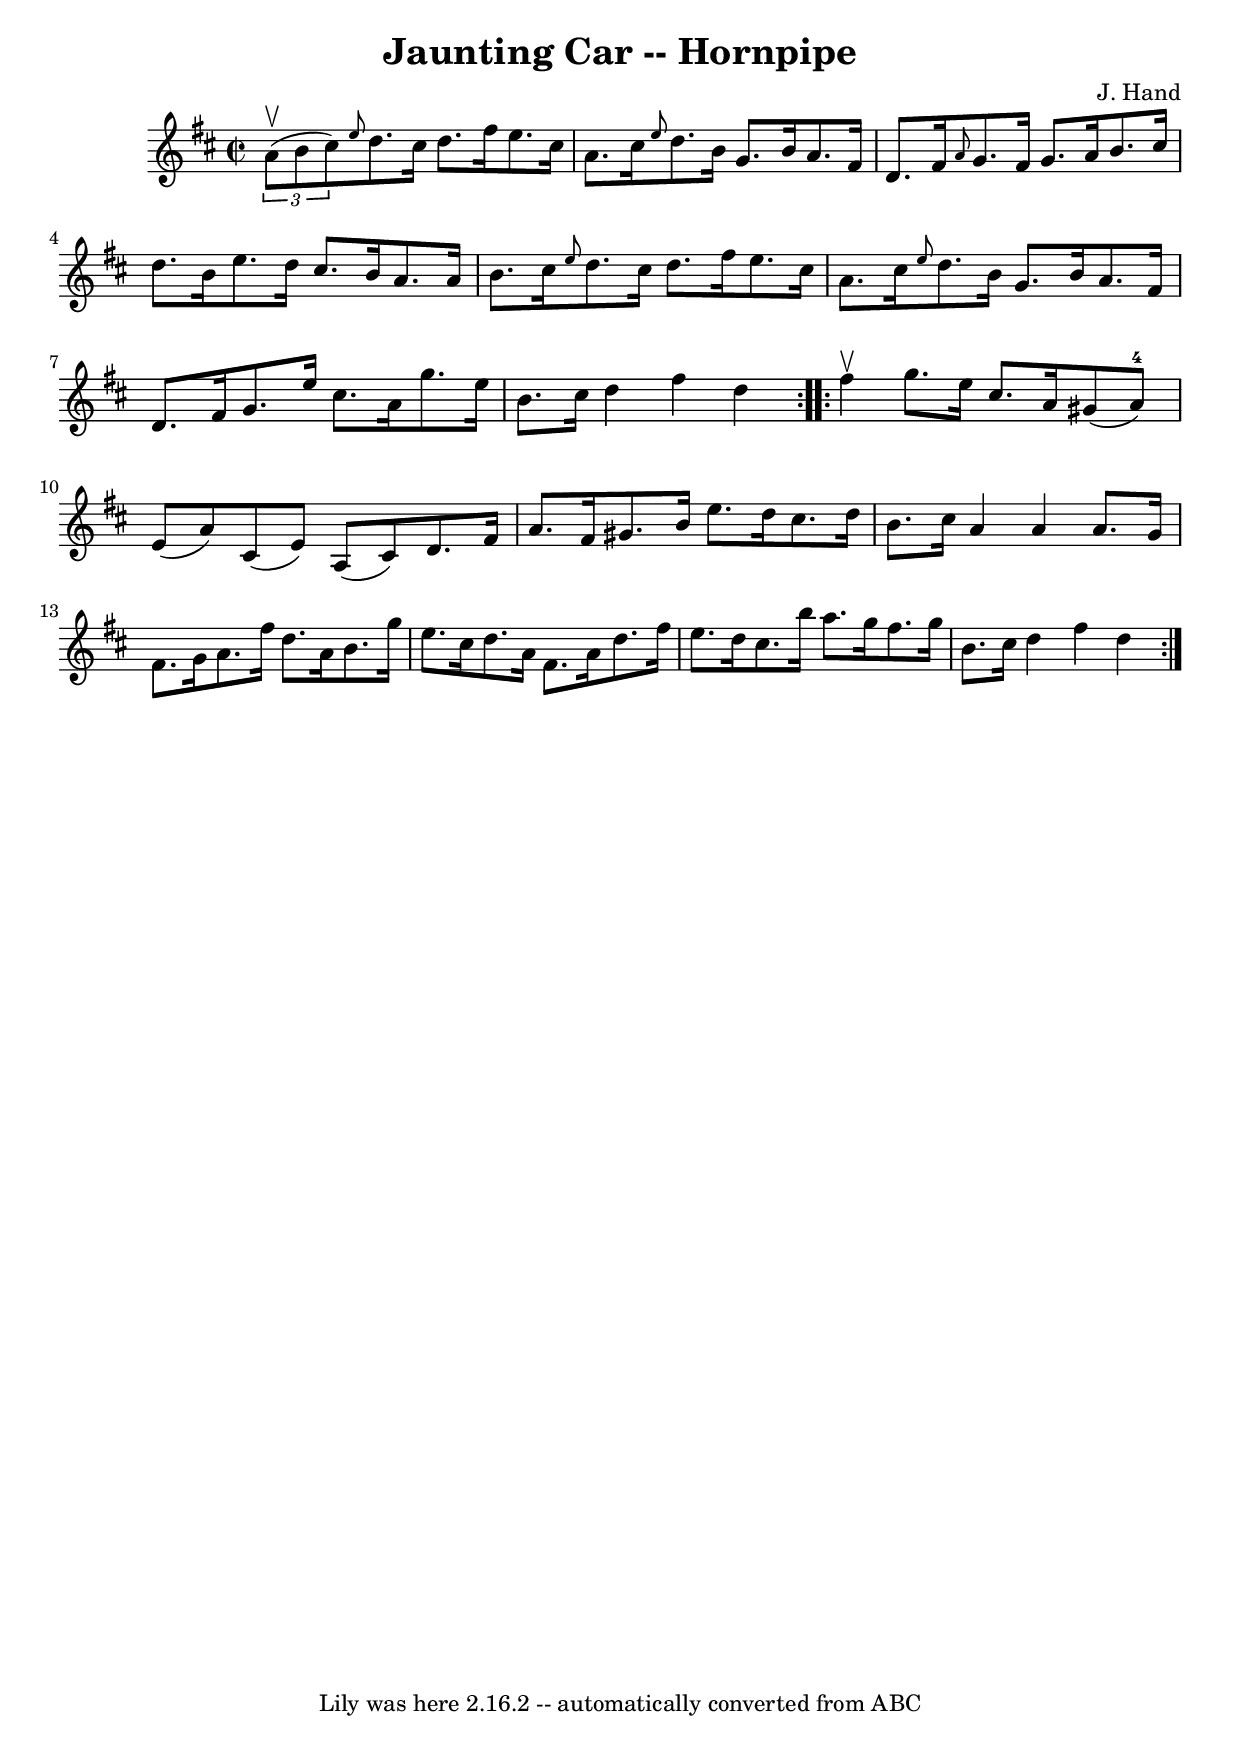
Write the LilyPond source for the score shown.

\version "2.16.2"
\include "Mammoth.ily"
\header {
  %% book = "Cole's 1000 Fiddle Tunes"
 composer = "J. Hand"
 crossRefNumber = "1"
 footnotes = ""
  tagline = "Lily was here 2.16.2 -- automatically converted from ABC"
  title = "Jaunting Car -- Hornpipe"

}
voicedefault =  {



  \repeat volta 2 {

    \override Staff.TimeSignature #'style = #'C
    \time 2/2 
    \key d \major
    \times 2/3 { a'8 (^\upbow b'8 cs''8)  	       }   |
    \grace { e''8  
	   } d''8. cs''16 d''8. fs''16 e''8. cs''16 a'8. cs''16   |
    \grace { e''8  
	   } d''8. b'16 g'8. b'16 a'8. fs'16 d'8. fs'16   |
    \grace { a'8  
 	   } g'8. fs'16 g'8. a'16 b'8. cs''16 d''8. b'16    |
 e''8. d''16 cs''8. b'16 a'8. a'16 b'8. cs''16  |
    \grace { e''8  
	   } d''8. cs''16 d''8. fs''16 e''8. cs''16 a'8. cs''16   |
    \grace { e''8  
	   } d''8. b'16 g'8. b'16 a'8. fs'16 d'8. fs'16   |
 g'8. e''16 cs''8. a'16 g''8. e''16 b'8. cs''16   |
 d''4  
 fs''4 d''4  
  }     
  \repeat volta 2 { fs''4^\upbow  |
 g''8. e''16 cs''8. a'16 gs'8 (a'8-4) e'8 (a'8)  |
 cs'8 (e'8) a8 (cs'8) d'8. fs'16 a'8. fs'16    |
 gs'8. b'16 e''8. d''16 cs''8. d''16 b'8. cs''16   |
 a'4 a'4 a'8. g'16 fs'8. g'16  |
 a'8. fs''16 d''8. a'16 b'8. g''16 e''8. cs''16   |
 d''8. a'16 fs'8. a'16 d''8. fs''16 e''8. d''16    |
 cs''8. b''16 a''8. g''16 fs''8. g''16 b'8. cs''16   |
 d''4 fs''4 d''4  
  }   

}

\score{
  <<

    \context Staff="default"
    {
      \voicedefault 
      
    }

  >>
  \layout {
    
  }
  \midi {
  }

}
